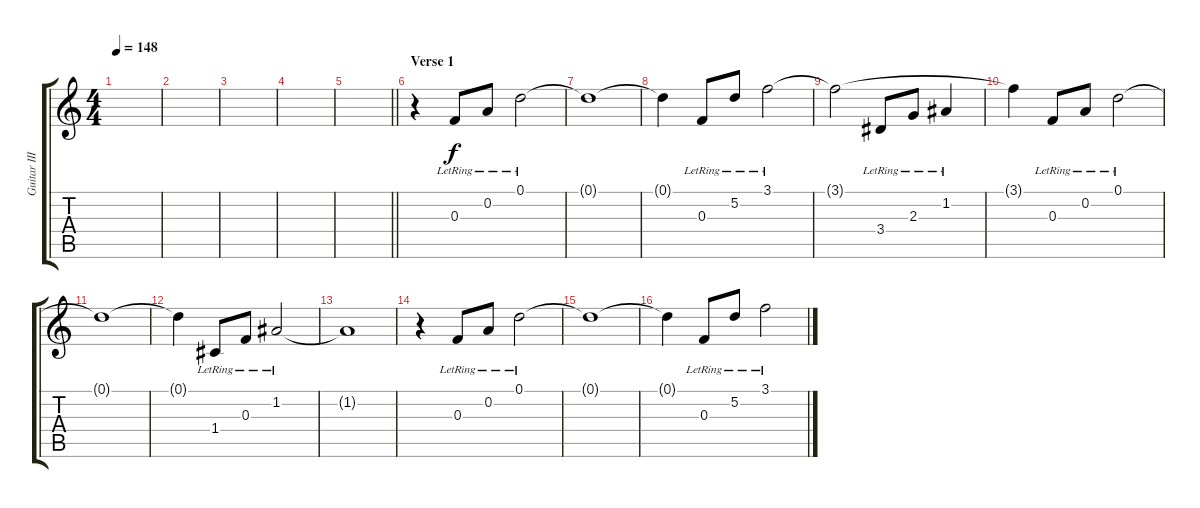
\track ("Guitar III" "Guitar III") {instrument overdrivenguitar}
\staff {score tabs}
\tuning (D4 A3 F3 C3 G2 D2) {hide}
\ts (4 4)
\tempo 148
\clef g2
\ks c
|
|
|
|
\barLineRight lightlight
|
\section ("" "Verse 1")
r.4{volume 16 instrument electricguitarclean} 0.3{lr}.8{dy f} 0.2{lr}.8 0.1{lr}.2 |
0.1{t}.1 |
0.1{t}.4 0.3{lr}.8 5.2{lr}.8 3.1{lr}.2 |
3.1{t}.2 3.4{lr}.8 2.3{lr}.8 1.2{lr}.4 |
3.1{t}.4 0.3{lr}.8 0.2{lr}.8 0.1{lr}.2 |
0.1{t}.1 |
0.1{t}.4 1.4{lr}.8 0.3{lr}.8 1.2{lr}.2 |
1.2{t}.1 |
r.4 0.3{lr}.8 0.2{lr}.8 0.1{lr}.2 |
0.1{t}.1 |
0.1{t}.4 0.3{lr}.8 5.2{lr}.8 3.1{lr}.2
